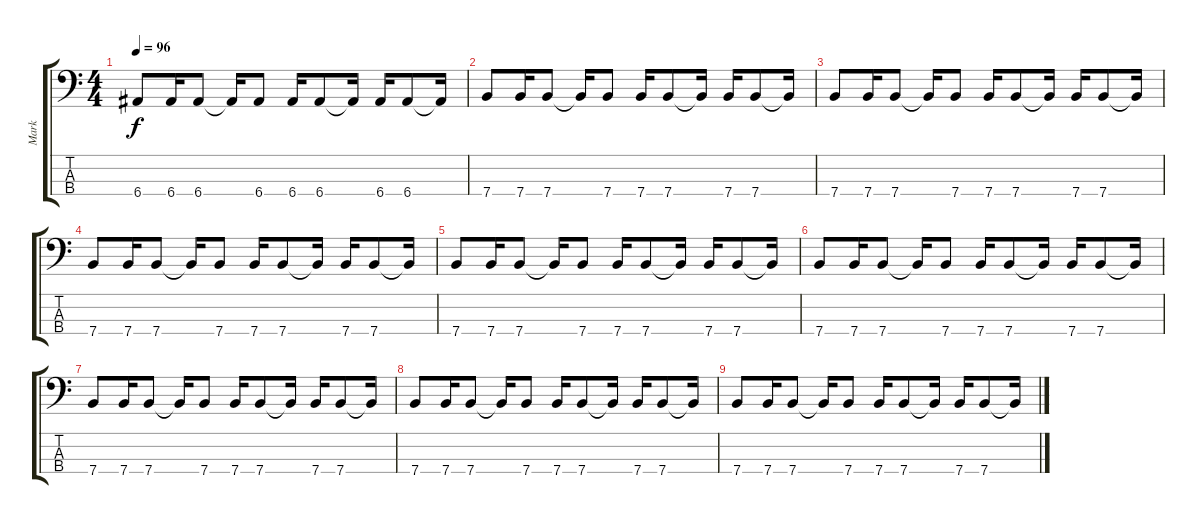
\track ("Mark" "Mark") {instrument electricbassfinger}
\staff {score tabs}
\tuning (G2 D2 A1 E1) {hide}
\ts (4 4)
\tempo 96
\clef f4
\ks c
6.4.8{dy f} 6.4.16 6.4.8 6.4{t}.16 6.4.8 6.4.16 6.4.8 6.4{t}.16 6.4.16 6.4.8 6.4{t}.16 |
7.4.8 7.4.16 7.4.8 7.4{t}.16 7.4.8 7.4.16 7.4.8 7.4{t}.16 7.4.16 7.4.8 7.4{t}.16 |
7.4.8 7.4.16 7.4.8 7.4{t}.16 7.4.8 7.4.16 7.4.8 7.4{t}.16 7.4.16 7.4.8 7.4{t}.16 |
7.4.8 7.4.16 7.4.8 7.4{t}.16 7.4.8 7.4.16 7.4.8 7.4{t}.16 7.4.16 7.4.8 7.4{t}.16 |
7.4.8 7.4.16 7.4.8 7.4{t}.16 7.4.8 7.4.16 7.4.8 7.4{t}.16 7.4.16 7.4.8 7.4{t}.16 |
7.4.8 7.4.16 7.4.8 7.4{t}.16 7.4.8 7.4.16 7.4.8 7.4{t}.16 7.4.16 7.4.8 7.4{t}.16 |
7.4.8 7.4.16 7.4.8 7.4{t}.16 7.4.8 7.4.16 7.4.8 7.4{t}.16 7.4.16 7.4.8 7.4{t}.16 |
7.4.8 7.4.16 7.4.8 7.4{t}.16 7.4.8 7.4.16 7.4.8 7.4{t}.16 7.4.16 7.4.8 7.4{t}.16 |
7.4.8 7.4.16 7.4.8 7.4{t}.16 7.4.8 7.4.16 7.4.8 7.4{t}.16 7.4.16 7.4.8 7.4{t}.16
